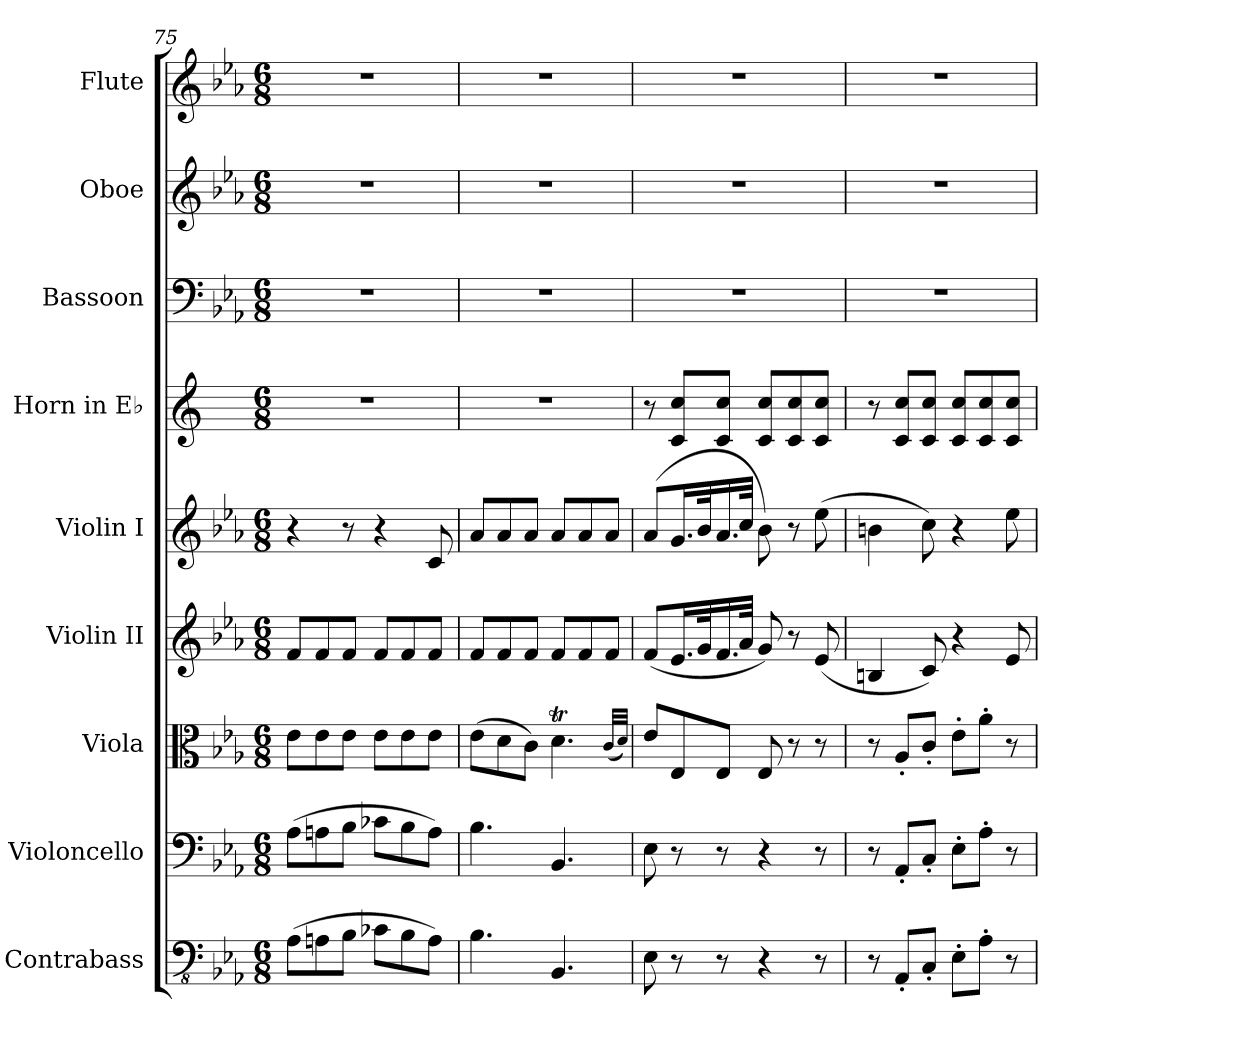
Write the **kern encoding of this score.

**kern	**kern	**kern	**kern	**kern	**kern	**kern	**kern	**kern
*part9	*part8	*part7	*part6	*part5	*part4	*part3	*part2	*part1
*staff9	*staff8	*staff7	*staff6	*staff5	*staff4	*staff3	*staff2	*staff1
*I"Contrabass	*I"Violoncello	*I"Viola	*I"Violin II	*I"Violin I	*I"Horn in E♭	*I"Bassoon	*I"Oboe	*I"Flute
*	*	*	*	*	*I'Hn	*I'Bsn	*I'Ob	*I'Fl
*clefFv4	*clefF4	*clefC3	*clefG2	*clefG2	*clefG2	*clefF4	*clefG2	*clefG2
*	*	*	*	*	*ITrd5c9	*	*	*
*k[b-e-a-]	*k[b-e-a-]	*k[b-e-a-]	*k[b-e-a-]	*k[b-e-a-]	*k[b-e-a-]	*k[b-e-a-]	*k[b-e-a-]	*k[b-e-a-]
*M6/8	*M6/8	*M6/8	*M6/8	*M6/8	*M6/8	*M6/8	*M6/8	*M6/8
=75	=75	=75	=75	=75	=75	=75	=75	=75
(>8AA-\L	(>8A-\L	8e-\L	8f/L	4r	2.r	2.r	2.r	2.r
8AAn\	8An\	8e-\	8f/	.	.	.	.	.
8BB-\J	8B-\J	8e-\J	8f/J	8r	.	.	.	.
8C-X\L	8c-X\L	8e-\L	8f/L	4r	.	.	.	.
8BB-\	8B-\	8e-\	8f/	.	.	.	.	.
8AA\J)	8A\J)	8e-\J	8f/J	8c/	.	.	.	.
=76	=76	=76	=76	=76	=76	=76	=76	=76
4.BB-\	4.B-\	(>8e-\L	8f/L	8a-/L	2.r	2.r	2.r	2.r
.	.	8d\	8f/	8a-/	.	.	.	.
.	.	8c\J)	8f/J	8a-/J	.	.	.	.
4.BBB-/	4.BB-/	4.dt\	8f/L	8a-/L	.	.	.	.
.	.	.	8f/	8a-/	.	.	.	.
.	.	.	8f/J	8a-/J	.	.	.	.
.	.	(<32qc/LLL	.	.	.	.	.	.
.	.	32qd/JJJ)	.	.	.	.	.	.
=77	=77	=77	=77	=77	=77	=77	=77	=77
8EE-\	8E-\	8e-/L	(<8f/L	(<8a-/L	8r	2.r	2.r	2.r
8r	8r	8E-/	16.e-/L	16.g/L	8E-/ 8e-/L	.	.	.
.	.	.	32g/K	32b-/K	.	.	.	.
8r	8r	8E-/J	16.f/	16.a-/	8E-/ 8e-/J	.	.	.
.	.	.	32a-/JJk	32cc/JJk	.	.	.	.
4r	4r	8E-/	8g/)	8b-\)	8E-/ 8e-/L	.	.	.
.	.	8r	8r	8r	8E-/ 8e-/	.	.	.
8r	8r	8r	(<8e-/	(>8ee-\	8E-/ 8e-/J	.	.	.
=78	=78	=78	=78	=78	=78	=78	=78	=78
8r	8r	8r	4Bn/	4bn\	8r	2.r	2.r	2.r
8AAA-'/L	8AA-'/L	8A-'/L	.	.	8E-/ 8e-/L	.	.	.
8CC'/J	8C'/J	8c'/J	8c/)	8cc\)	8E-/ 8e-/J	.	.	.
8EE-'\L	8E-'\L	8e-'\L	4r	4r	8E-/ 8e-/L	.	.	.
8AA-'\J	8A-'\J	8a-'\J	.	.	8E-/ 8e-/	.	.	.
8r	8r	8r	8e-/	8ee-\	8E-/ 8e-/J	.	.	.
=	=	=	=	=	=	=	=	=
*-	*-	*-	*-	*-	*-	*-	*-	*-
